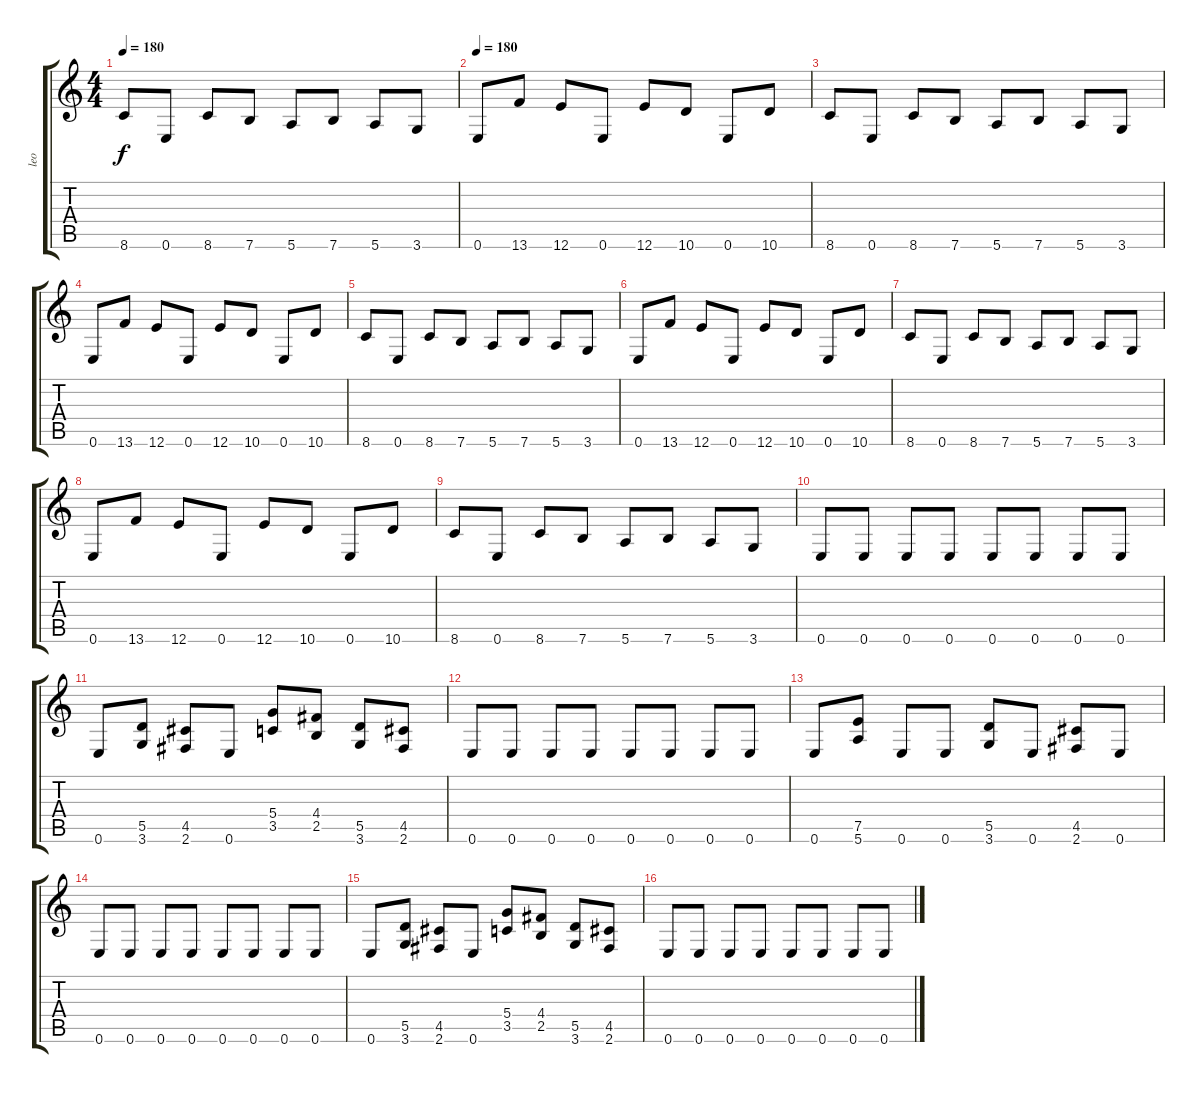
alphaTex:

\track ("leo" "leo") {instrument overdrivenguitar}
\staff {score tabs}
\tuning (E4 B3 G3 D3 A2 E2) {hide}
\ts (4 4)
\tempo 180
\clef g2
\ks c
8.6.8{dy f} 0.6.8 8.6.8 7.6.8 5.6.8 7.6.8 5.6.8 3.6.8 |
\tempo 180
0.6.8 13.6.8 12.6.8 0.6.8 12.6.8 10.6.8 0.6.8 10.6.8 |
8.6.8 0.6.8 8.6.8 7.6.8 5.6.8 7.6.8 5.6.8 3.6.8 |
0.6.8 13.6.8 12.6.8 0.6.8 12.6.8 10.6.8 0.6.8 10.6.8 |
8.6.8 0.6.8 8.6.8 7.6.8 5.6.8 7.6.8 5.6.8 3.6.8 |
0.6.8 13.6.8 12.6.8 0.6.8 12.6.8 10.6.8 0.6.8 10.6.8 |
8.6.8 0.6.8 8.6.8 7.6.8 5.6.8 7.6.8 5.6.8 3.6.8 |
0.6.8 13.6.8 12.6.8 0.6.8 12.6.8 10.6.8 0.6.8 10.6.8 |
8.6.8 0.6.8 8.6.8 7.6.8 5.6.8 7.6.8 5.6.8 3.6.8 |
0.6.8 0.6.8 0.6.8 0.6.8 0.6.8 0.6.8 0.6.8 0.6.8 |
0.6.8 (5.5 3.6).8 (4.5 2.6).8 0.6.8 (5.4 3.5).8 (4.4 2.5).8 (5.5 3.6).8 (4.5 2.6).8 |
0.6.8 0.6.8 0.6.8 0.6.8 0.6.8 0.6.8 0.6.8 0.6.8 |
0.6.8 (7.5 5.6).8 0.6.8 0.6.8 (5.5 3.6).8 0.6.8 (4.5 2.6).8 0.6.8 |
0.6.8 0.6.8 0.6.8 0.6.8 0.6.8 0.6.8 0.6.8 0.6.8 |
0.6.8 (5.5 3.6).8 (4.5 2.6).8 0.6.8 (5.4 3.5).8 (4.4 2.5).8 (5.5 3.6).8 (4.5 2.6).8 |
0.6.8 0.6.8 0.6.8 0.6.8 0.6.8 0.6.8 0.6.8 0.6.8
